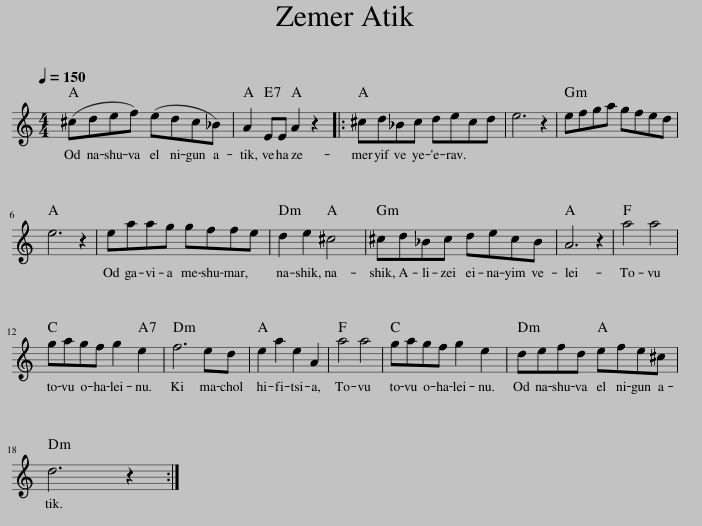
X:1
L:1/8
Q:1/4=150
M:4/4
I:linebreak $
K:C
V:1 treble
V:1
 (^cdef) (edc_B) | A2 EE A2 z2 |: ^cd_Bc decd | e6 z2 | efga gfed |$ %5
 e6 z2 | eaag gffe | d2 e2 ^c4 | ^cd_Bc decB | A6 z2 | %10
 a4 a4 |$ gagf g2 e2 | f6 ed | e2 a2 e2 A2 | a4 a4 | %15
 gagf g2 e2 | defd efe^c |$ d6 z2 :| %18
